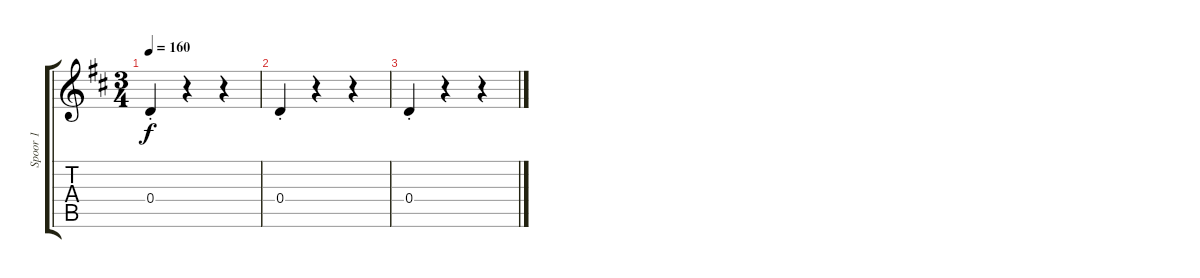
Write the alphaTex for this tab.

\track ("Spoor 1" "Spoor 1") {instrument acousticguitarnylon}
\staff {score tabs}
\tuning (E4 B3 G3 D3 A2 E2) {hide}
\ts (3 4)
\tempo 160
\clef g2
\ks d
0.4{st}.4{dy f} r.4 r.4 |
0.4{st}.4 r.4 r.4 |
0.4{st}.4 r.4 r.4
